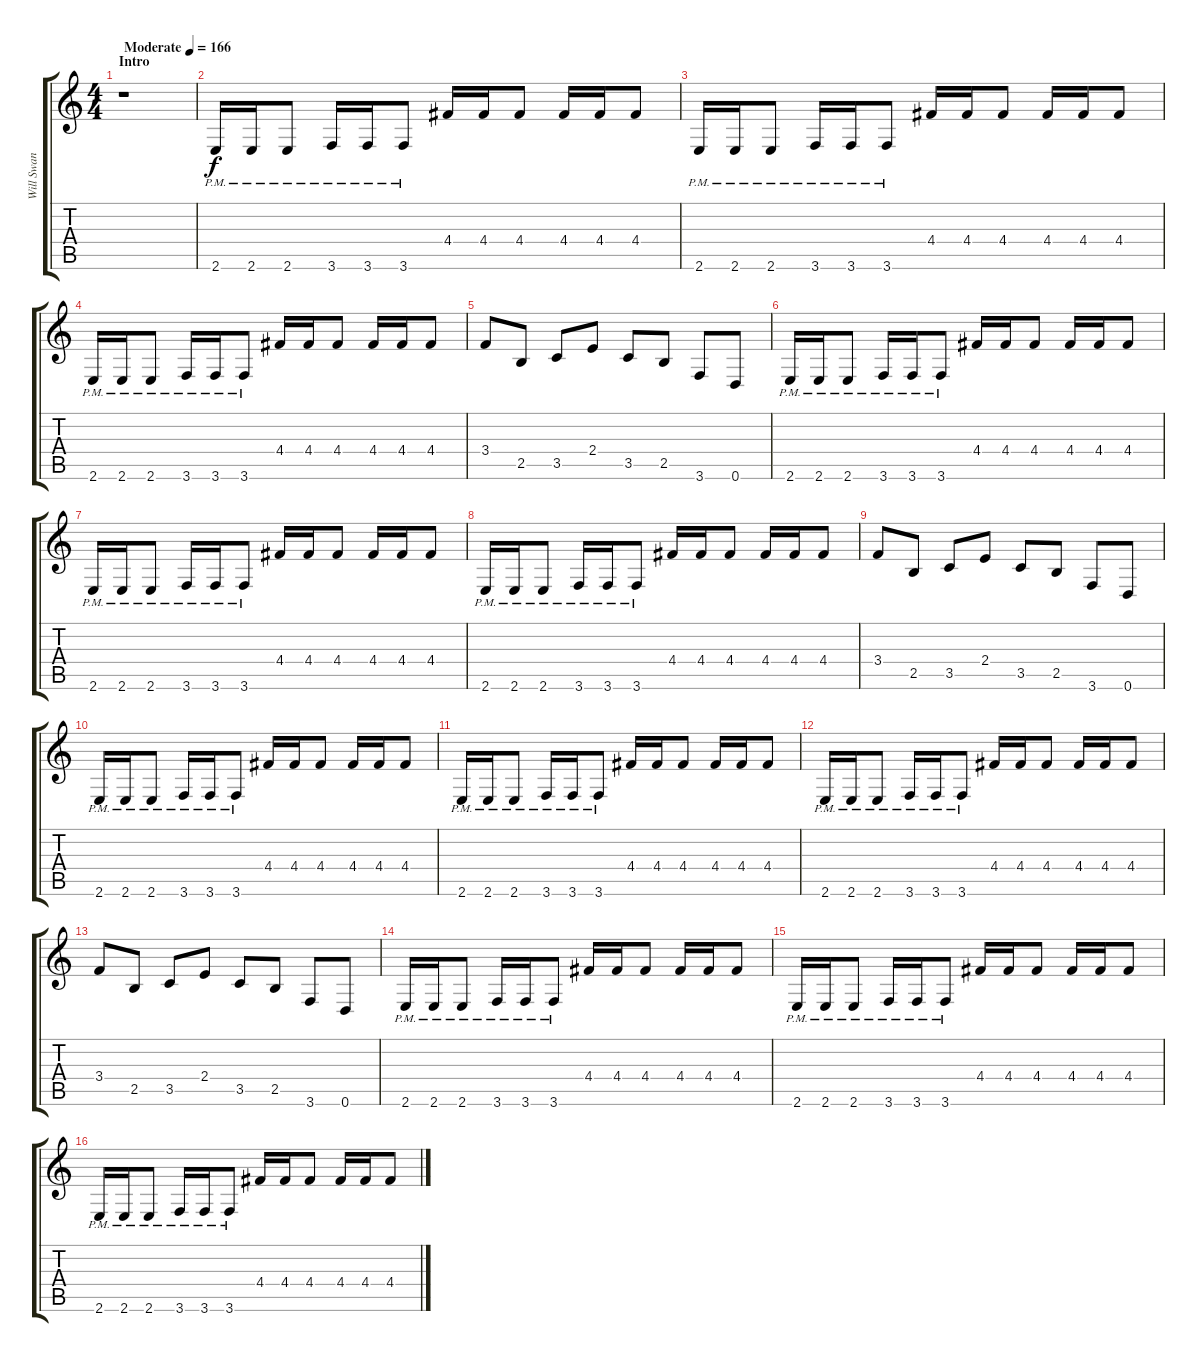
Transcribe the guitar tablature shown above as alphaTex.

\track ("Will Swan (Guitar R)" "Will Swan ") {instrument distortionguitar}
\staff {score tabs}
\tuning (E4 B3 G3 D3 A2 D2) {hide}
\ts (4 4)
\section ("" "Intro")
\tempo (166 "Moderate")
\clef g2
\ks c
r.1{dy f instrument distortionguitar} |
2.6{pm}.16 2.6{pm}.16 2.6{pm}.8 3.6{pm}.16 3.6{pm}.16 3.6{pm}.8 4.4.16 4.4.16 4.4.8 4.4.16 4.4.16 4.4.8 |
2.6{pm}.16 2.6{pm}.16 2.6{pm}.8 3.6{pm}.16 3.6{pm}.16 3.6{pm}.8 4.4.16 4.4.16 4.4.8 4.4.16 4.4.16 4.4.8 |
2.6{pm}.16 2.6{pm}.16 2.6{pm}.8 3.6{pm}.16 3.6{pm}.16 3.6{pm}.8 4.4.16 4.4.16 4.4.8 4.4.16 4.4.16 4.4.8 |
3.4.8 2.5.8 3.5.8 2.4.8 3.5.8 2.5.8 3.6.8 0.6.8 |
2.6{pm}.16 2.6{pm}.16 2.6{pm}.8 3.6{pm}.16 3.6{pm}.16 3.6{pm}.8 4.4.16 4.4.16 4.4.8 4.4.16 4.4.16 4.4.8 |
2.6{pm}.16 2.6{pm}.16 2.6{pm}.8 3.6{pm}.16 3.6{pm}.16 3.6{pm}.8 4.4.16 4.4.16 4.4.8 4.4.16 4.4.16 4.4.8 |
2.6{pm}.16 2.6{pm}.16 2.6{pm}.8 3.6{pm}.16 3.6{pm}.16 3.6{pm}.8 4.4.16 4.4.16 4.4.8 4.4.16 4.4.16 4.4.8 |
3.4.8 2.5.8 3.5.8 2.4.8 3.5.8 2.5.8 3.6.8 0.6.8 |
2.6{pm}.16 2.6{pm}.16 2.6{pm}.8 3.6{pm}.16 3.6{pm}.16 3.6{pm}.8 4.4.16 4.4.16 4.4.8 4.4.16 4.4.16 4.4.8 |
2.6{pm}.16 2.6{pm}.16 2.6{pm}.8 3.6{pm}.16 3.6{pm}.16 3.6{pm}.8 4.4.16 4.4.16 4.4.8 4.4.16 4.4.16 4.4.8 |
2.6{pm}.16 2.6{pm}.16 2.6{pm}.8 3.6{pm}.16 3.6{pm}.16 3.6{pm}.8 4.4.16 4.4.16 4.4.8 4.4.16 4.4.16 4.4.8 |
3.4.8 2.5.8 3.5.8 2.4.8 3.5.8 2.5.8 3.6.8 0.6.8 |
2.6{pm}.16 2.6{pm}.16 2.6{pm}.8 3.6{pm}.16 3.6{pm}.16 3.6{pm}.8 4.4.16 4.4.16 4.4.8 4.4.16 4.4.16 4.4.8 |
2.6{pm}.16 2.6{pm}.16 2.6{pm}.8 3.6{pm}.16 3.6{pm}.16 3.6{pm}.8 4.4.16 4.4.16 4.4.8 4.4.16 4.4.16 4.4.8 |
2.6{pm}.16 2.6{pm}.16 2.6{pm}.8 3.6{pm}.16 3.6{pm}.16 3.6{pm}.8 4.4.16 4.4.16 4.4.8 4.4.16 4.4.16 4.4.8
